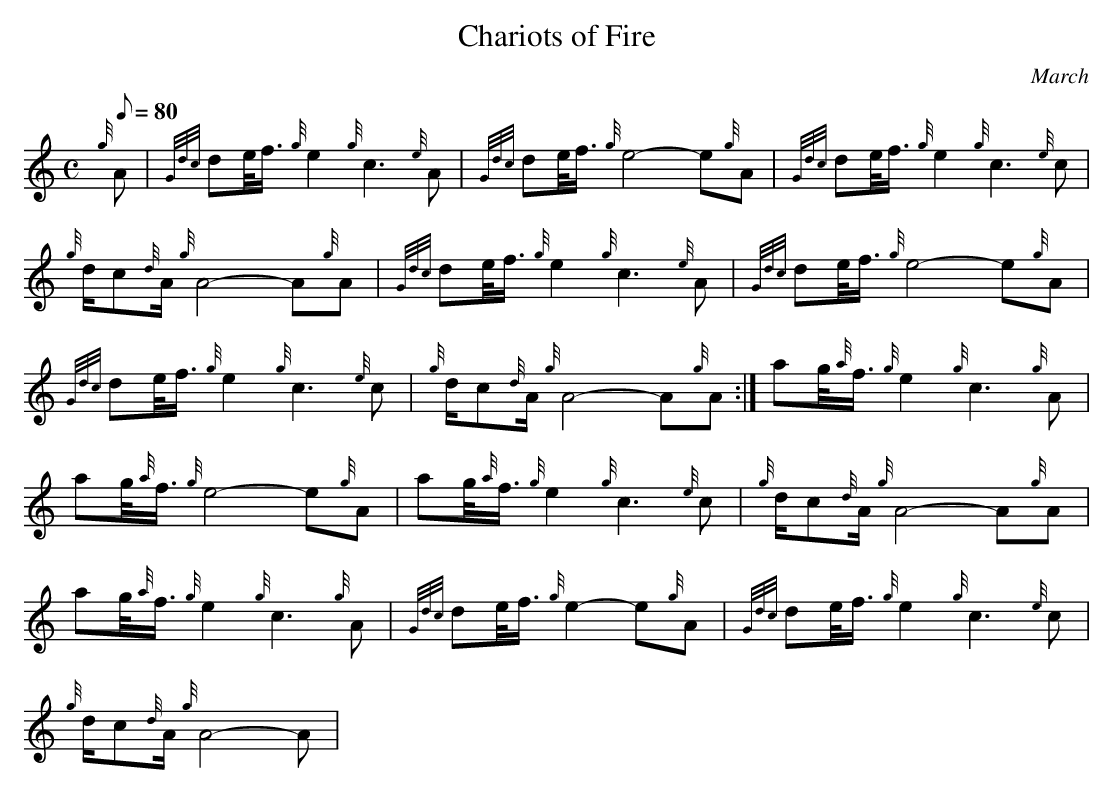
X:1
T:Chariots of Fire
M:C
L:1/8
Q:80
C:March
K:HP
{g}A | \
{Gdc}de/4f3/4{g}e2{g}c3{e}A | \
{Gdc}de/4f3/4{g}e4-e{g}A | \
{Gdc}de/4f3/4{g}e2{g}c3{e}c |
{g}d/2c{d}A/2{g}A4-A{g}A | \
{Gdc}de/4f3/4{g}e2{g}c3{e}A | \
{Gdc}de/4f3/4{g}e4-e{g}A |
{Gdc}de/4f3/4{g}e2{g}c3{e}c | \
{g}d/2c{d}A/2{g}A4-A{g}A :| \
ag/4{a}f3/4{g}e2{g}c3{g}A |
ag/4{a}f3/4{g}e4-e{g}A | \
ag/4{a}f3/4{g}e2{g}c3{e}c | \
{g}d/2c{d}A/2{g}A4-A{g}A |
ag/4{a}f3/4{g}e2{g}c3{g}A | \
{Gdc}de/4f3/4{g}e2-e{g}A | \
{Gdc}de/4f3/4{g}e2{g}c3{e}c |
{g}d/2c{d}A/2{g}A4-A |
